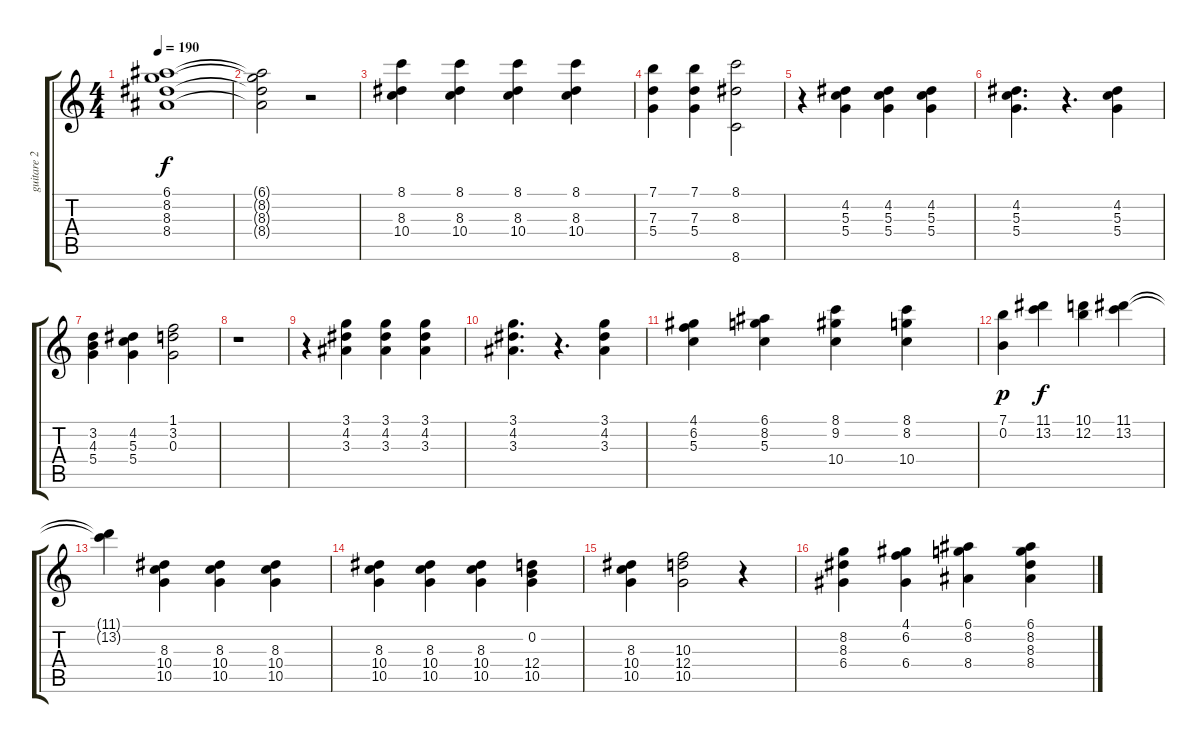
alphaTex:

\track ("guitare 2" "guitare 2") {instrument acousticguitarsteel}
\staff {score tabs}
\tuning (E4 B3 G3 D3 A2 E2) {hide}
\ts (4 4)
\tempo 190
\clef g2
\ks c
(6.1{t} 8.2{t} 8.3{t} 8.4{t}).1{dy f} |
(6.1{t} 8.2{t} 8.3{t} 8.4{t}).2 r.2 |
(8.1 8.3 10.4).4 (8.1 8.3 10.4).4 (8.1 8.3 10.4).4 (8.1 8.3 10.4).4 |
(7.1 7.3 5.4).4 (7.1 7.3 5.4).4 (8.1 8.3 8.6).2 |
r.4 (4.2 5.3 5.4).4 (4.2 5.3 5.4).4 (4.2 5.3 5.4).4 |
(4.2 5.3 5.4).4{d} r.4{d} (4.2 5.3 5.4).4 |
(3.2 4.3 5.4).4 (4.2 5.3 5.4).4 (1.1 3.2 0.3).2 |
r.1 |
r.4 (3.1 4.2 3.3).4 (3.1 4.2 3.3).4 (3.1 4.2 3.3).4 |
(3.1 4.2 3.3).4{d} r.4{d} (3.1 4.2 3.3).4 |
(4.1 6.2 5.3).4 (6.1 8.2 5.3).4 (8.1 9.2 10.4).4 (8.1 8.2 10.4).4 |
(7.1 0.2).4{dy p} (11.1 13.2).4{dy f} (10.1 12.2).4 (11.1 13.2).4 |
(11.1{t} 13.2{t}).4 (8.3 10.4 10.5).4 (8.3 10.4 10.5).4 (8.3 10.4 10.5).4 |
(8.3 10.4 10.5).4 (8.3 10.4 10.5).4 (8.3 10.4 10.5).4 (0.2 12.4 10.5).4 |
(8.3 10.4 10.5).4 (10.3 12.4 10.5).2 r.4 |
(8.2 8.3 6.4).4 (4.1 6.2 6.4).4 (6.1 8.2 8.4).4 (6.1 8.2 8.3 8.4).4
